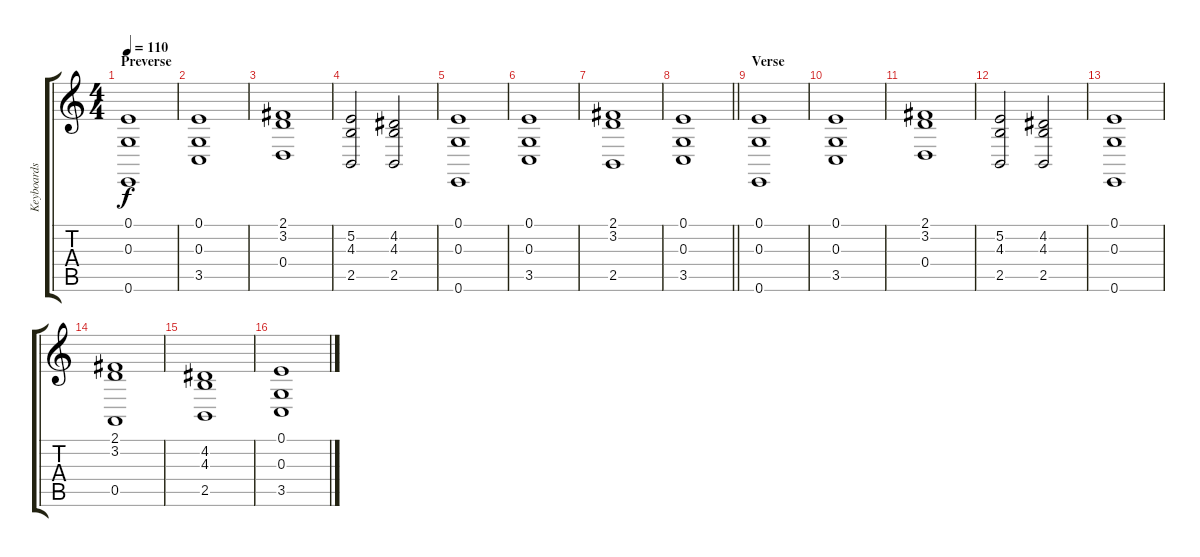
\track ("Keyboards" "Keyboards") {instrument stringensemble1}
\staff {score tabs}
\tuning (E4 B3 G3 D3 A2 E2) {hide}
\ts (4 4)
\section ("" "Preverse")
\tempo 110
\clef g2
\ks c
(0.1 0.3 0.6).1{dy f} |
(0.1 0.3 3.5).1 |
(2.1 3.2 0.4).1 |
(5.2 4.3 2.5).2 (4.2 4.3 2.5).2 |
(0.1 0.3 0.6).1 |
(0.1 0.3 3.5).1 |
(2.1 3.2 2.5).1 |
\barLineRight lightlight
(0.1 0.3 3.5).1 |
\section ("" "Verse")
(0.1 0.3 0.6).1 |
(0.1 0.3 3.5).1 |
(2.1 3.2 0.4).1 |
(5.2 4.3 2.5).2 (4.2 4.3 2.5).2 |
(0.1 0.3 0.6).1 |
(2.1 3.2 0.5).1 |
(4.2 4.3 2.5).1 |
(0.1 0.3 3.5).1
